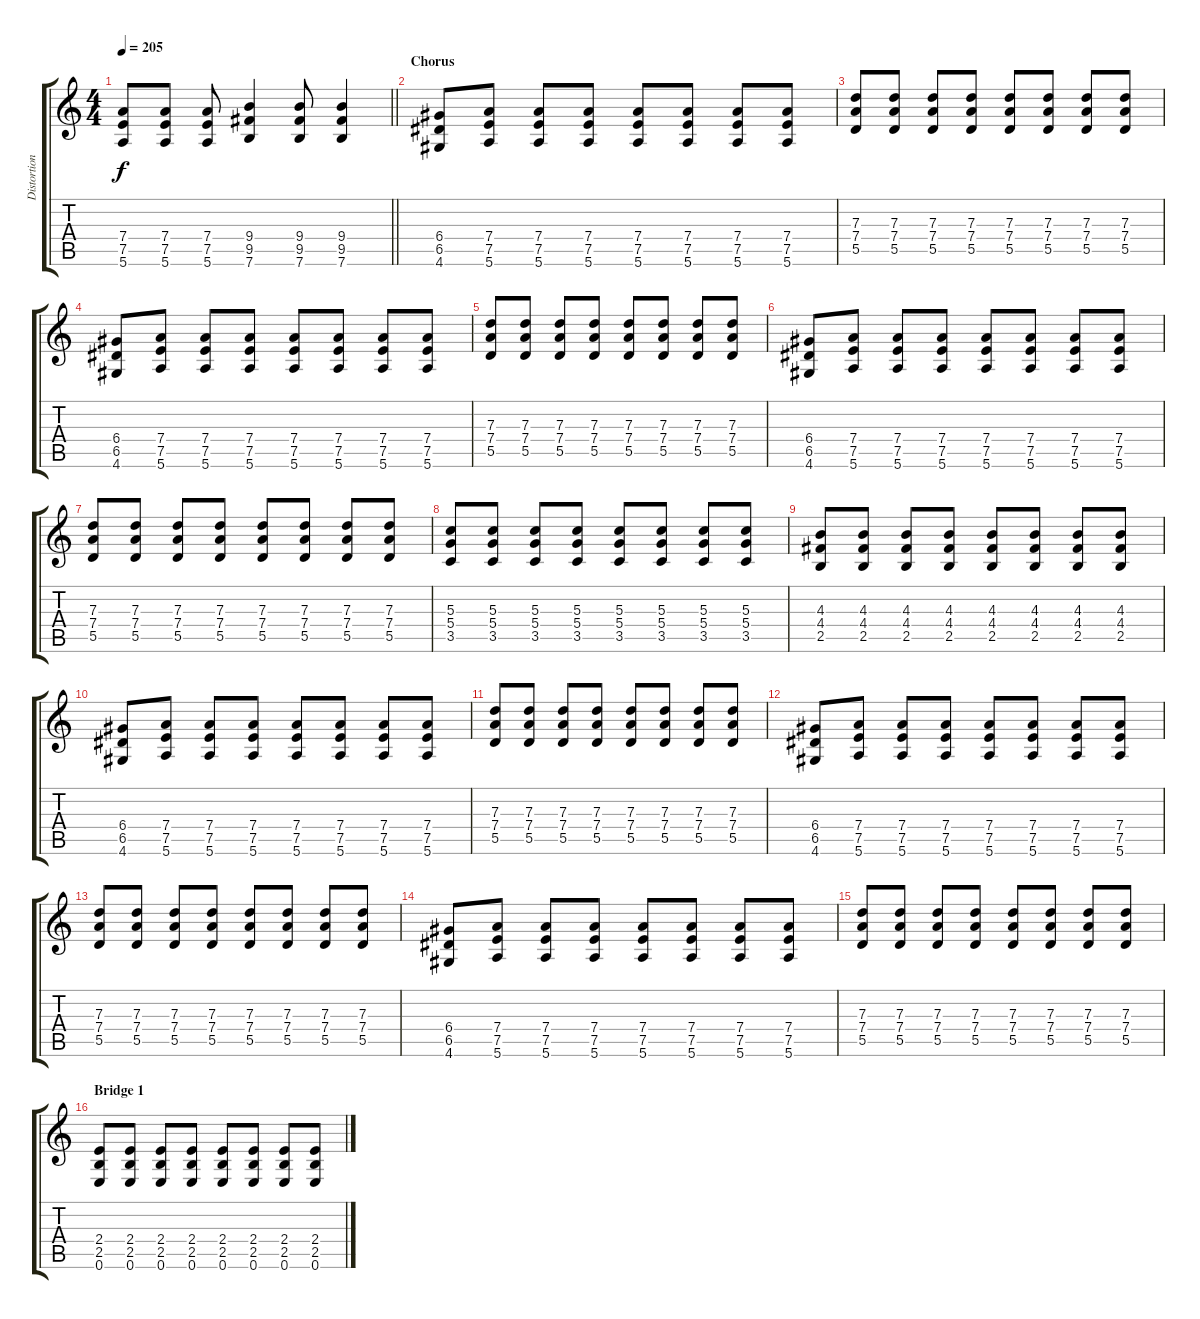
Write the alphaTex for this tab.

\track ("Distortion" "Distortion") {instrument distortionguitar}
\staff {score tabs}
\tuning (E4 B3 G3 D3 A2 E2) {hide}
\ts (4 4)
\tempo 205
\clef g2
\barLineRight lightlight
\ks c
(7.4{t} 7.5{t} 5.6{t}).8{dy f} (7.4 7.5 5.6).8 (7.4 7.5 5.6).8 (9.4 9.5 7.6).4 (9.4 9.5 7.6).8 (9.4 9.5 7.6).4 |
\section ("" "Chorus")
(6.4 6.5 4.6).8 (7.4 7.5 5.6).8 (7.4 7.5 5.6).8 (7.4 7.5 5.6).8 (7.4 7.5 5.6).8 (7.4 7.5 5.6).8 (7.4 7.5 5.6).8 (7.4 7.5 5.6).8 |
(7.3 7.4 5.5).8 (7.3 7.4 5.5).8 (7.3 7.4 5.5).8 (7.3 7.4 5.5).8 (7.3 7.4 5.5).8 (7.3 7.4 5.5).8 (7.3 7.4 5.5).8 (7.3 7.4 5.5).8 |
(6.4 6.5 4.6).8 (7.4 7.5 5.6).8 (7.4 7.5 5.6).8 (7.4 7.5 5.6).8 (7.4 7.5 5.6).8 (7.4 7.5 5.6).8 (7.4 7.5 5.6).8 (7.4 7.5 5.6).8 |
(7.3 7.4 5.5).8 (7.3 7.4 5.5).8 (7.3 7.4 5.5).8 (7.3 7.4 5.5).8 (7.3 7.4 5.5).8 (7.3 7.4 5.5).8 (7.3 7.4 5.5).8 (7.3 7.4 5.5).8 |
(6.4 6.5 4.6).8 (7.4 7.5 5.6).8 (7.4 7.5 5.6).8 (7.4 7.5 5.6).8 (7.4 7.5 5.6).8 (7.4 7.5 5.6).8 (7.4 7.5 5.6).8 (7.4 7.5 5.6).8 |
(7.3 7.4 5.5).8 (7.3 7.4 5.5).8 (7.3 7.4 5.5).8 (7.3 7.4 5.5).8 (7.3 7.4 5.5).8 (7.3 7.4 5.5).8 (7.3 7.4 5.5).8 (7.3 7.4 5.5).8 |
(5.3 5.4 3.5).8 (5.3 5.4 3.5).8 (5.3 5.4 3.5).8 (5.3 5.4 3.5).8 (5.3 5.4 3.5).8 (5.3 5.4 3.5).8 (5.3 5.4 3.5).8 (5.3 5.4 3.5).8 |
(4.3 4.4 2.5).8 (4.3 4.4 2.5).8 (4.3 4.4 2.5).8 (4.3 4.4 2.5).8 (4.3 4.4 2.5).8 (4.3 4.4 2.5).8 (4.3 4.4 2.5).8 (4.3 4.4 2.5).8 |
(6.4 6.5 4.6).8 (7.4 7.5 5.6).8 (7.4 7.5 5.6).8 (7.4 7.5 5.6).8 (7.4 7.5 5.6).8 (7.4 7.5 5.6).8 (7.4 7.5 5.6).8 (7.4 7.5 5.6).8 |
(7.3 7.4 5.5).8 (7.3 7.4 5.5).8 (7.3 7.4 5.5).8 (7.3 7.4 5.5).8 (7.3 7.4 5.5).8 (7.3 7.4 5.5).8 (7.3 7.4 5.5).8 (7.3 7.4 5.5).8 |
(6.4 6.5 4.6).8 (7.4 7.5 5.6).8 (7.4 7.5 5.6).8 (7.4 7.5 5.6).8 (7.4 7.5 5.6).8 (7.4 7.5 5.6).8 (7.4 7.5 5.6).8 (7.4 7.5 5.6).8 |
(7.3 7.4 5.5).8 (7.3 7.4 5.5).8 (7.3 7.4 5.5).8 (7.3 7.4 5.5).8 (7.3 7.4 5.5).8 (7.3 7.4 5.5).8 (7.3 7.4 5.5).8 (7.3 7.4 5.5).8 |
(6.4 6.5 4.6).8 (7.4 7.5 5.6).8 (7.4 7.5 5.6).8 (7.4 7.5 5.6).8 (7.4 7.5 5.6).8 (7.4 7.5 5.6).8 (7.4 7.5 5.6).8 (7.4 7.5 5.6).8 |
(7.3 7.4 5.5).8 (7.3 7.4 5.5).8 (7.3 7.4 5.5).8 (7.3 7.4 5.5).8 (7.3 7.4 5.5).8 (7.3 7.4 5.5).8 (7.3 7.4 5.5).8 (7.3 7.4 5.5).8 |
\section ("" "Bridge 1")
(2.4 2.5 0.6).8 (2.4 2.5 0.6).8 (2.4 2.5 0.6).8 (2.4 2.5 0.6).8 (2.4 2.5 0.6).8 (2.4 2.5 0.6).8 (2.4 2.5 0.6).8 (2.4 2.5 0.6).8
